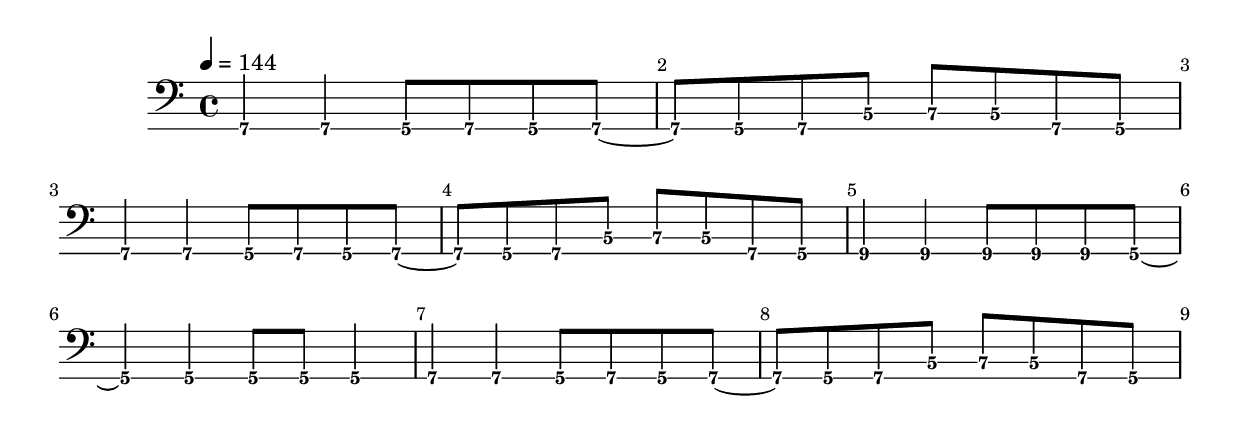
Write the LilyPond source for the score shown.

\version "2.24.4"
\include "../../../macros.ly"
song_tempo = 144

lead = {
  \absolute  {
    \override Score.SpacingSpanner.shortest-duration-space = #4.0
    b,,4\4 b,,4\4 a,,8\4 b,,8\4 a,,8\4 b,,8\4~ |
    b,,8\4 a,,8\4 b,,8\4 d,8\3 e,8\3 d,8\3 b,,8\4 a,,8\4 |
    b,,4\4 b,,4\4 a,,8\4 b,,8\4 a,,8\4 b,,8\4~ |
    b,,8\4 a,,8\4 b,,8\4 d,8\3 e,8\3 d,8\3 b,,8\4 a,,8\4 |
    cis,4\4 cis,4\4 cis,8\4 cis,8\4 cis,8\4 a,,8\4~|
    a,,4\4 a,,4\4 a,,8\4 a,,8\4 a,,4\4|
    b,,4\4 b,,4\4 a,,8\4 b,,8\4 a,,8\4 b,,8\4~ |
    b,,8\4 a,,8\4 b,,8\4 d,8\3 e,8\3 d,8\3 b,,8\4 a,,8\4 |
  }

}

drumbar =  \drummode {  bd4 sn4  bd4 sn4 }

drumbars = {
  \repeat unfold 15 { \drumbar | }
}


drumbarhh =  \drummode {
  sn8
  r8
  sn8
  r8
  sn8
  r8
  sn8
  r8
}

drumbarshh = {
  \repeat unfold 15 {  \drumbarhh }

}


\score {
  <<
    \new TabStaff {
      \set Staff.stringTunings = #bass-tuning

      \clef bass

      \tempo 4 = \song_tempo
      \tabFullNotation
      \override Score.BarNumber.break-visibility = ##(#t #t #t)
      \lead
      % \transpose g f { \lead }
      %\repeat percent 3 {\lead}
    }

  >>

  \layout {}
}


\score {
  \unfoldRepeats {
    <<
      \new DrumStaff
      \tempo 4 = \song_tempo
      <<
        %\new DrumVoice {  \drumbarshh }
        \new DrumVoice {  \drumbars }
      >>

      \new Staff {
        \repeat unfold 3 {\lead}
        \set Staff.midiMinimumVolume = #0.9
        \set Staff.midiMaximumVolume = #0.9
        \set Staff.midiInstrument = "electric guitar (clean)"
      }
    >>
  }
  \midi {
    \tempo 4 = \song_tempo
  }
}
